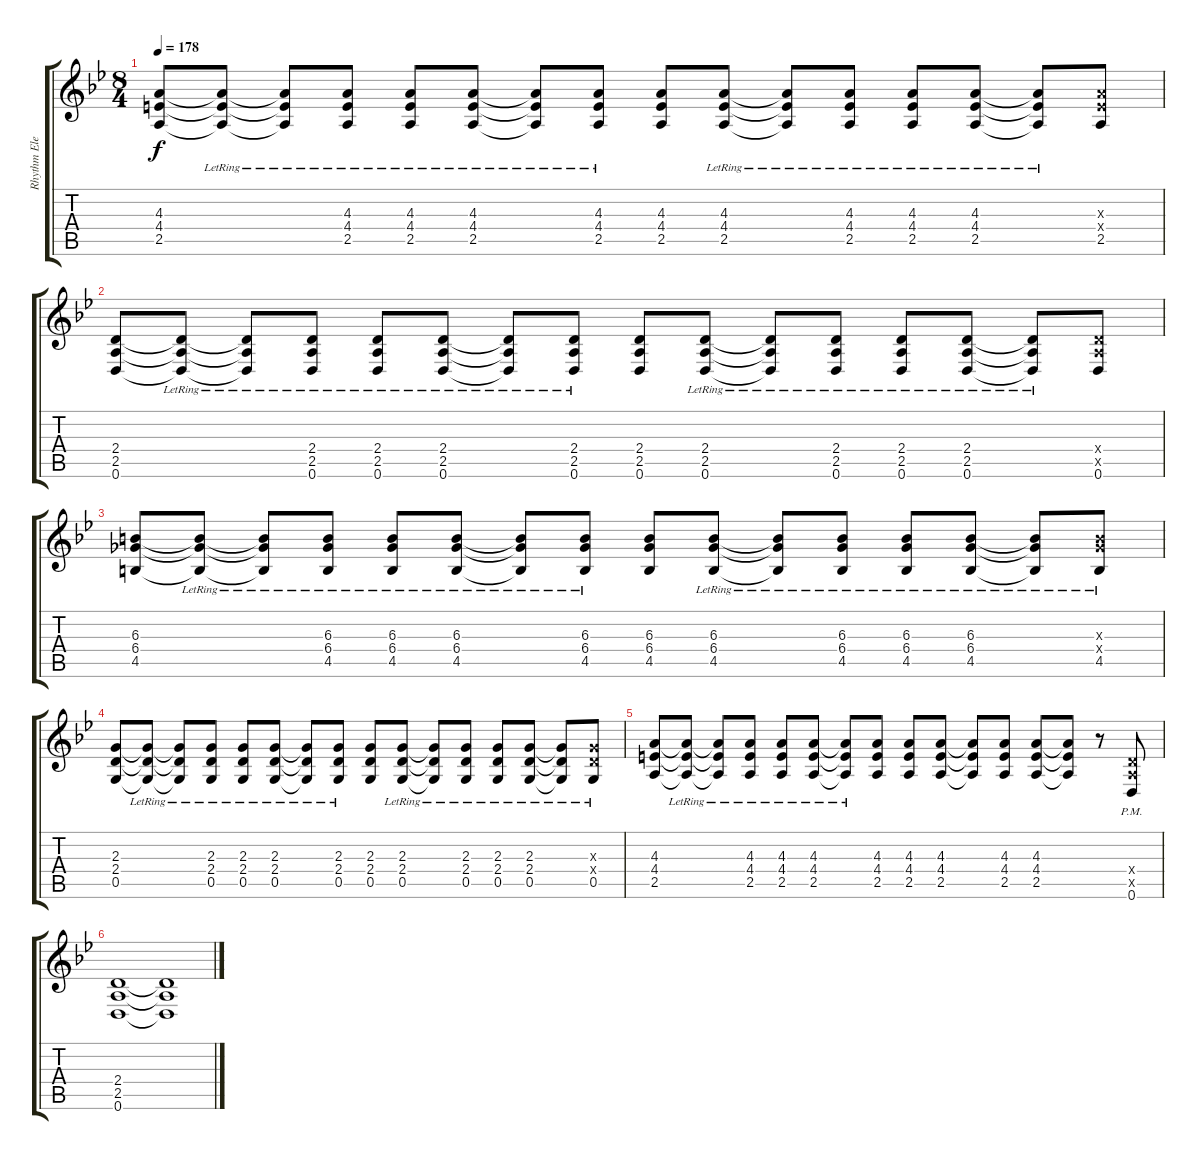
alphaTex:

\track ("Rhythm Electric Guitar" "Rhythm Ele") {instrument overdrivenguitar}
\staff {score tabs}
\tuning (D4 A3 F3 C3 G2 D2) {hide}
\ts (8 4)
\tempo 178
\clef g2
\ks bb
(4.3 4.4 2.5).8{dy f} (4.3{lr t} 4.4{lr t} 2.5{lr t}).8 (4.3{lr t} 4.4{lr t} 2.5{lr t}).8 (4.3{lr} 4.4{lr} 2.5{lr}).8 (4.3{lr} 4.4{lr} 2.5{lr}).8 (4.3{lr} 4.4{lr} 2.5{lr}).8 (4.3{lr t} 4.4{lr t} 2.5{lr t}).8 (4.3{lr} 4.4{lr} 2.5{lr}).8 (4.3 4.4 2.5).8 (4.3{lr} 4.4{lr} 2.5{lr}).8 (4.3{lr t} 4.4{lr t} 2.5{lr t}).8 (4.3{lr} 4.4{lr} 2.5{lr}).8 (4.3{lr} 4.4{lr} 2.5{lr}).8 (4.3{lr} 4.4{lr} 2.5{lr}).8 (4.3{lr t} 4.4{lr t} 2.5{lr t}).8 (4.3{x} 4.4{x} 2.5).8 |
(2.4 2.5 0.6).8 (2.4{lr t} 2.5{lr t} 0.6{t}).8 (2.4{lr t} 2.5{lr t} 0.6{t}).8 (2.4{lr} 2.5{lr} 0.6).8 (2.4{lr} 2.5{lr} 0.6).8 (2.4{lr} 2.5{lr} 0.6).8 (2.4{lr t} 2.5{lr t} 0.6{t}).8 (2.4{lr} 2.5{lr} 0.6).8 (2.4 2.5 0.6).8 (2.4{lr} 2.5{lr} 0.6).8 (2.4{lr t} 2.5{lr t} 0.6{t}).8 (2.4{lr} 2.5{lr} 0.6).8 (2.4{lr} 2.5{lr} 0.6).8 (2.4{lr} 2.5{lr} 0.6).8 (2.4{lr t} 2.5{lr t} 0.6{t}).8 (2.4{x} 2.5{x} 0.6).8 |
(6.3 6.4 4.5).8 (6.3{lr t} 6.4{lr t} 4.5{lr t}).8 (6.3{lr t} 6.4{lr t} 4.5{lr t}).8 (6.3{lr} 6.4{lr} 4.5{lr}).8 (6.3{lr} 6.4{lr} 4.5{lr}).8 (6.3{lr} 6.4{lr} 4.5{lr}).8 (6.3{lr t} 6.4{lr t} 4.5{lr t}).8 (6.3{lr} 6.4{lr} 4.5{lr}).8 (6.3 6.4 4.5).8 (6.3{lr} 6.4{lr} 4.5{lr}).8 (6.3{lr t} 6.4{lr t} 4.5{lr t}).8 (6.3{lr} 6.4{lr} 4.5{lr}).8 (6.3{lr} 6.4{lr} 4.5{lr}).8 (6.3{lr} 6.4{lr} 4.5{lr}).8 (6.3{lr t} 6.4{lr t} 4.5{lr t}).8 (6.3{x} 6.4{x} 4.5{lr}).8 |
(2.3 2.4 0.5).8 (2.3{lr t} 2.4{lr t} 0.5{lr t}).8 (2.3{lr t} 2.4{lr t} 0.5{lr t}).8 (2.3{lr} 2.4{lr} 0.5{lr}).8 (2.3{lr} 2.4{lr} 0.5{lr}).8 (2.3{lr} 2.4{lr} 0.5{lr}).8 (2.3{lr t} 2.4{lr t} 0.5{lr t}).8 (2.3{lr} 2.4{lr} 0.5{lr}).8 (2.3 2.4 0.5).8 (2.3{lr} 2.4{lr} 0.5{lr}).8 (2.3{lr t} 2.4{lr t} 0.5{lr t}).8 (2.3{lr} 2.4{lr} 0.5{lr}).8 (2.3{lr} 2.4{lr} 0.5{lr}).8 (2.3{lr} 2.4{lr} 0.5{lr}).8 (2.3{lr t} 2.4{lr t} 0.5{lr t}).8 (2.3{x} 2.4{x} 0.5{lr}).8 |
(4.3 4.4 2.5).8 (4.3{lr t} 4.4{lr t} 2.5{lr t}).8 (4.3{lr t} 4.4{lr t} 2.5{lr t}).8 (4.3{lr} 4.4{lr} 2.5{lr}).8 (4.3{lr} 4.4{lr} 2.5{lr}).8 (4.3{lr} 4.4{lr} 2.5{lr}).8 (4.3{lr t} 4.4{lr t} 2.5{lr t}).8 (4.3 4.4 2.5).8 (4.3 4.4 2.5).8 (4.3 4.4 2.5).8 (4.3{t} 4.4{t} 2.5{t}).8 (4.3 4.4 2.5).8 (4.3 4.4 2.5).8 (4.3{t} 4.4{t} 2.5{t}).8 r.8 (2.4{pm x} 2.5{x} 0.6).8 |
(2.4 2.5 0.6).1 (2.4{t} 2.5{t} 0.6{t}).1
